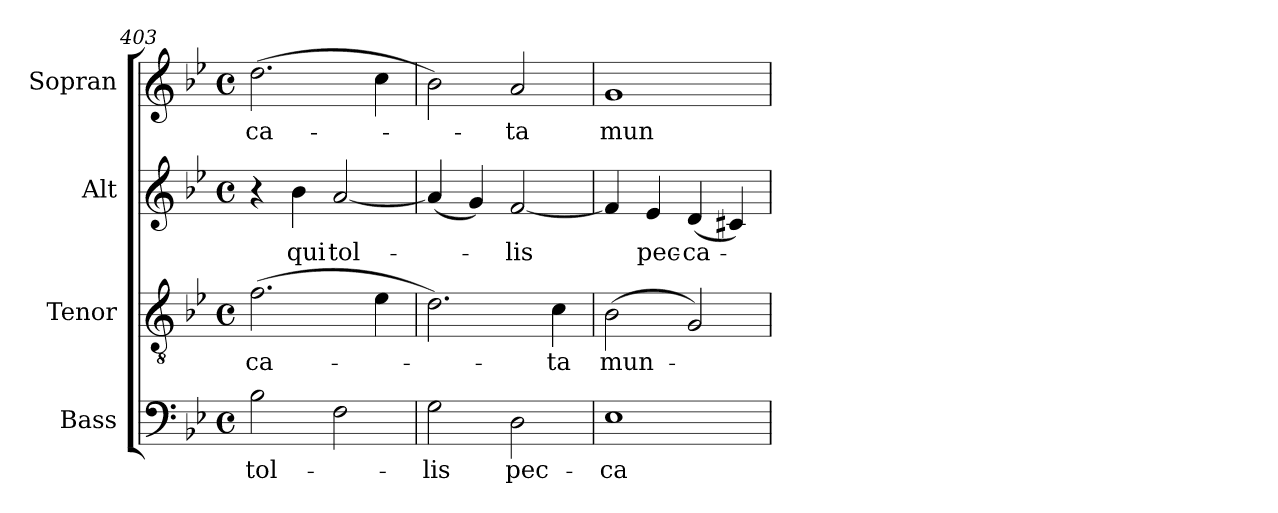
**kern	**text	**kern	**text	**kern	**text	**kern	**text
*part4	*part4	*part3	*part3	*part2	*part2	*part1	*part1
*staff4	*staff4	*staff3	*staff3	*staff2	*staff2	*staff1	*staff1
*I"Bass	*	*I"Tenor	*	*I"Alt	*	*I"Sopran	*
*I'B.	*	*I'T.	*	*I'A.	*	*I'S.	*
*clefF4	*	*clefGv2	*	*clefG2	*	*clefG2	*
*k[b-e-]	*	*k[b-e-]	*	*k[b-e-]	*	*k[b-e-]	*
*B-:	*	*B-:	*	*B-:	*	*B-:	*
*M4/4	*	*M4/4	*	*M4/4	*	*M4/4	*
*met(c)	*	*met(c)	*	*met(c)	*	*met(c)	*
=403	=403	=403	=403	=403	=403	=403	=403
!	!LO:LY:b	!	!LO:LY:b	!	!	!	!LO:LY:b
2B-\	tol-	(>2.f\	-ca-	4r	.	(>2.dd\	-ca-
!	!	!	!	!	!LO:LY:b	!	!
.	.	.	.	4b-\	qui	.	.
!	!	!	!	!	!LO:LY:b	!	!
2F\	.	.	.	[2a/	tol-	.	.
.	.	4e-\	.	.	.	4cc\	.
=404	=404	=404	=404	=404	=404	=404	=404
!	!LO:LY:b	!	!	!	!	!	!
2G\	-lis	2.d\)	.	(<4a/]	.	2b-\)	.
.	.	.	.	4g/)	.	.	.
!	!LO:LY:b	!	!	!	!LO:LY:b	!	!LO:LY:b
2D\	pec-	.	.	[2f/	-lis	2a/	-ta
!	!	!	!LO:LY:b	!	!	!	!
.	.	4c\	-ta	.	.	.	.
!!LO:LB:g=z
=405	=405	=405	=405	=405	=405	=405	=405
!	!LO:LY:b	!	!LO:LY:b	!	!	!	!LO:LY:b
1E-	-ca-	(>2B-\	mun-	4f/]	.	1g	mun-
!	!	!	!	!	!LO:LY:b	!	!
.	.	.	.	4e-/	pec-	.	.
!	!	!	!	!	!LO:LY:b	!	!
.	.	2G/)	.	(<4d/	-ca-	.	.
.	.	.	.	4c#X/)	.	.	.
=	=	=	=	=	=	=	=
*-	*-	*-	*-	*-	*-	*-	*-
